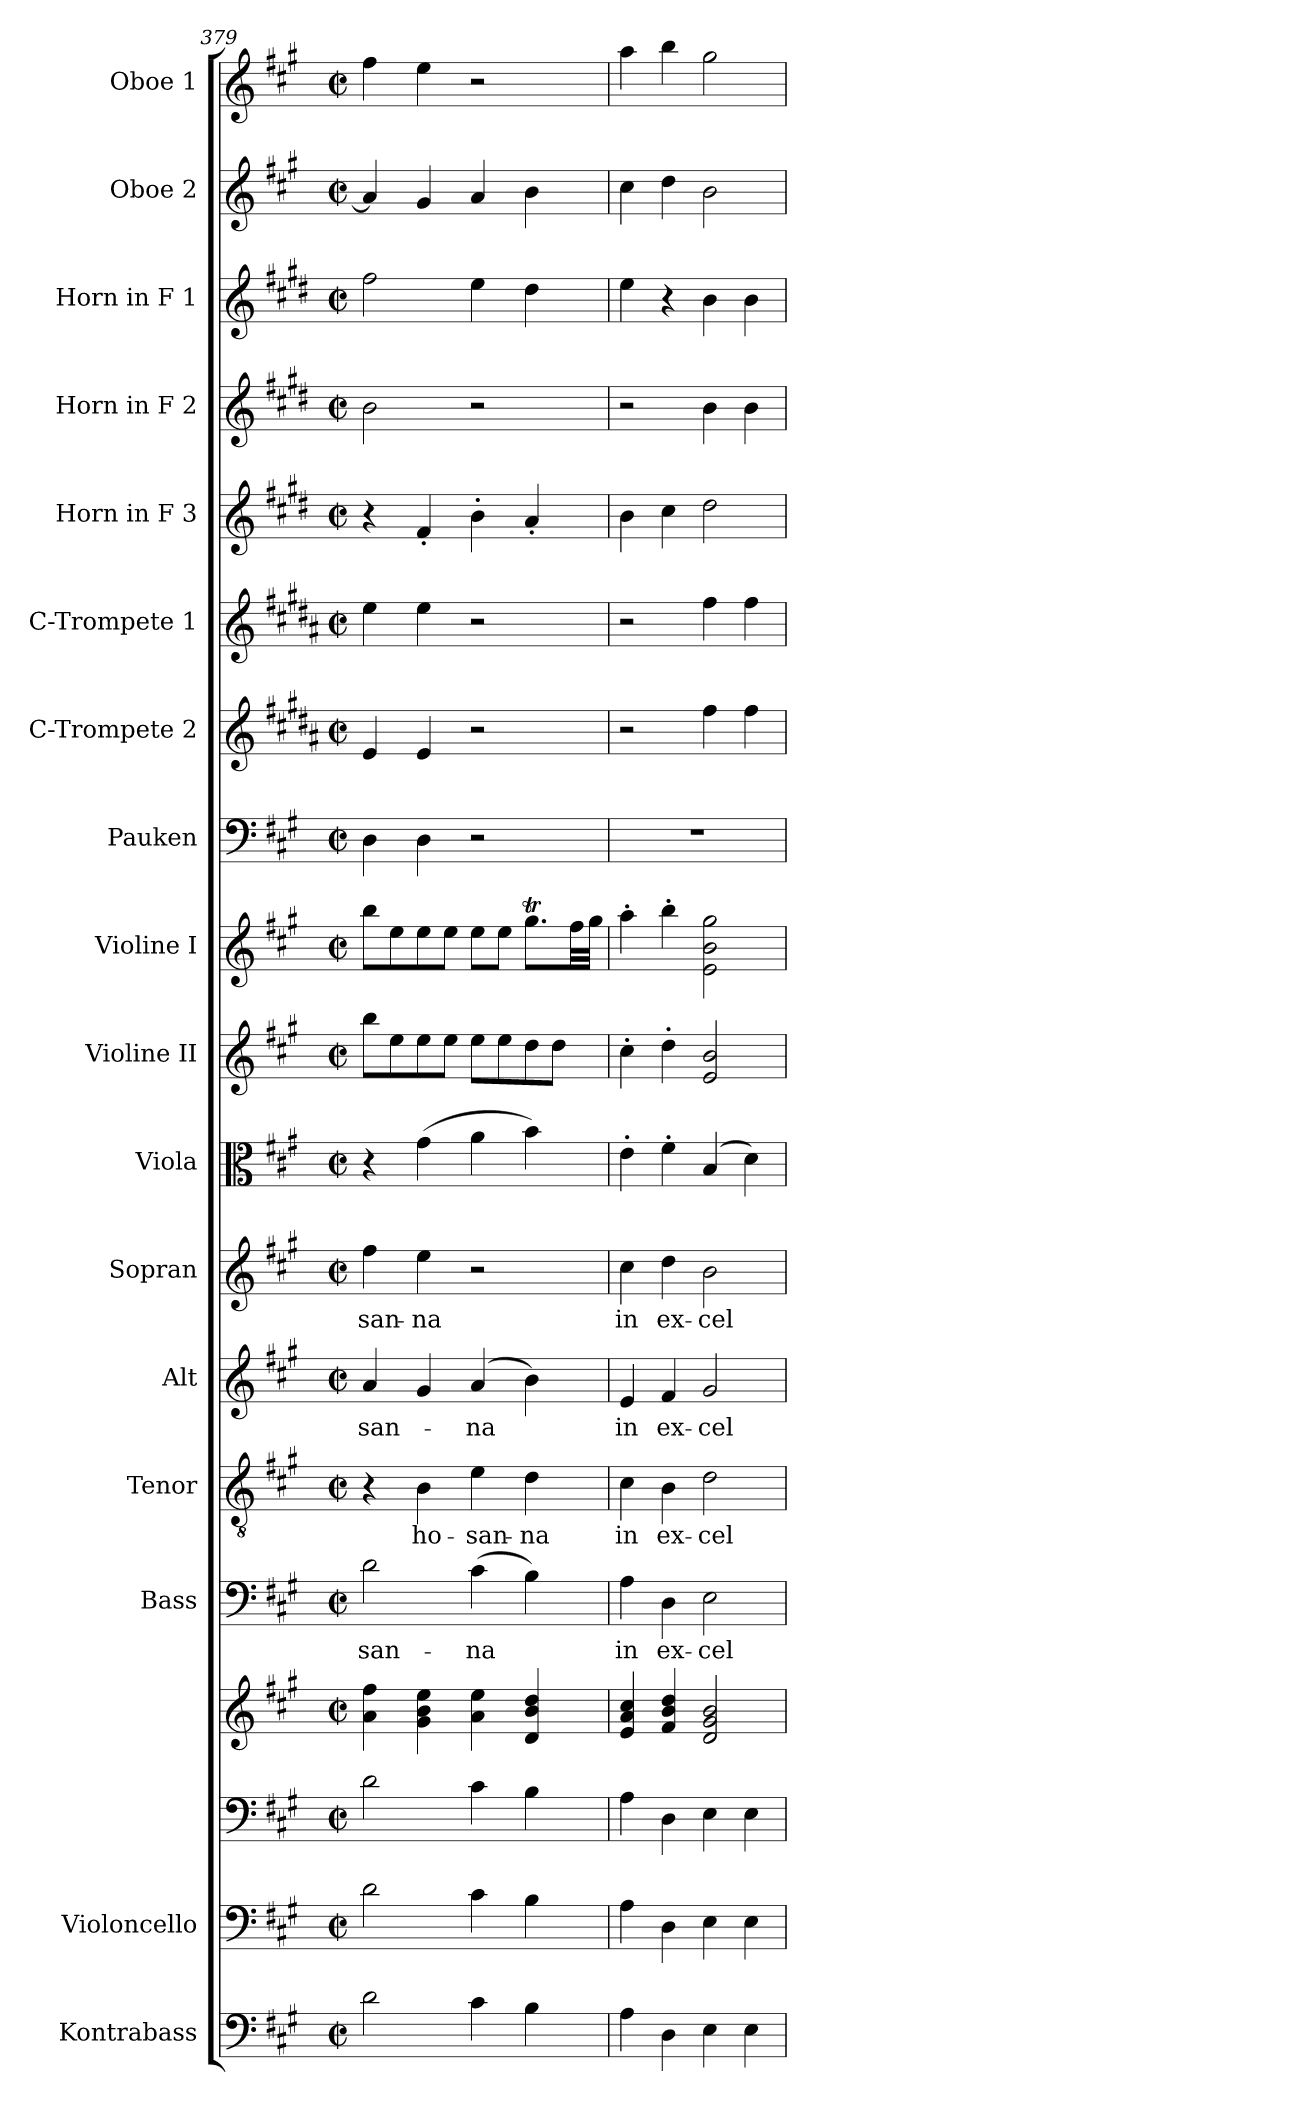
**kern	**kern	**kern	**kern	**kern	**text	**kern	**text	**kern	**text	**kern	**text	**kern	**kern	**kern	**kern	**kern	**kern	**kern	**kern	**kern	**kern	**kern
*part18	*part17	*part16	*part16	*part15	*part15	*part14	*part14	*part13	*part13	*part12	*part12	*part11	*part10	*part9	*part8	*part7	*part6	*part5	*part4	*part3	*part2	*part1
*staff19	*staff18	*staff17	*staff16	*staff15	*staff15	*staff14	*staff14	*staff13	*staff13	*staff12	*staff12	*staff11	*staff10	*staff9	*staff8	*staff7	*staff6	*staff5	*staff4	*staff3	*staff2	*staff1
*I"Kontrabass	*I"Violoncello	*	*	*I"Bass	*	*I"Tenor	*	*I"Alt	*	*I"Sopran	*	*I"Viola	*I"Violine II	*I"Violine I	*I"Pauken	*I"C-Trompete 2	*I"C-Trompete 1	*I"Horn in F 3	*I"Horn in F 2	*I"Horn in F 1	*I"Oboe 2	*I"Oboe 1
*I'Kb.	*I'Vc.	*	*	*I'B.	*	*I'T.	*	*I'A.	*	*I'S.	*	*I'Vla.	*I'Vl. II	*I'Vl. I	*I'Pk.	*I'C Trp. 2	*I'C Trp. 1	*	*	*	*I'Ob. 2	*I'Ob. 1
*clefF4	*clefF4	*clefF4	*clefG2	*clefF4	*	*clefGv2	*	*clefG2	*	*clefG2	*	*clefC3	*clefG2	*clefG2	*clefF4	*clefG2	*clefG2	*clefG2	*clefG2	*clefG2	*clefG2	*clefG2
*ITrd7c12	*	*	*	*	*	*	*	*	*	*	*	*	*	*	*	*ITrd1c2	*ITrd1c2	*ITrd4c7	*ITrd4c7	*ITrd4c7	*	*
*k[f#c#g#]	*k[f#c#g#]	*k[f#c#g#]	*k[f#c#g#]	*k[f#c#g#]	*	*k[f#c#g#]	*	*k[f#c#g#]	*	*k[f#c#g#]	*	*k[f#c#g#]	*k[f#c#g#]	*k[f#c#g#]	*k[f#c#g#]	*k[f#c#g#]	*k[f#c#g#]	*k[f#c#g#]	*k[f#c#g#]	*k[f#c#g#]	*k[f#c#g#]	*k[f#c#g#]
*A:	*A:	*A:	*A:	*A:	*	*A:	*	*A:	*	*A:	*	*A:	*A:	*A:	*A:	*A:	*A:	*A:	*A:	*A:	*A:	*A:
*M2/2	*M2/2	*M2/2	*M2/2	*M2/2	*	*M2/2	*	*M2/2	*	*M2/2	*	*M2/2	*M2/2	*M2/2	*M2/2	*M2/2	*M2/2	*M2/2	*M2/2	*M2/2	*M2/2	*M2/2
*met(c|)	*met(c|)	*met(c|)	*met(c|)	*met(c|)	*	*met(c|)	*	*met(c|)	*	*met(c|)	*	*met(c|)	*met(c|)	*met(c|)	*met(c|)	*met(c|)	*met(c|)	*met(c|)	*met(c|)	*met(c|)	*met(c|)	*met(c|)
=379	=379	=379	=379	=379	=379	=379	=379	=379	=379	=379	=379	=379	=379	=379	=379	=379	=379	=379	=379	=379	=379	=379
!	!	!	!	!	!LO:LY:b	!	!	!	!LO:LY:b	!	!LO:LY:b	!	!	!	!	!	!	!	!	!	!	!
2D\	2d\	2d\	4a\ 4ff#\	2d\	-san-	4r	.	4a/	-san-	4ff#\	-san-	4r	8bb\L	8bb\L	4D\	4d/	4dd\	4r	2e\	2b\	4a/]	4ff#\
.	.	.	.	.	.	.	.	.	.	.	.	.	8ee\	8ee\	.	.	.	.	.	.	.	.
!	!	!	!	!	!	!	!LO:LY:b	!	!	!	!LO:LY:b	!	!	!	!	!	!	!	!	!	!	!
.	.	.	4g#\ 4b\ 4ee\	.	.	4B\	ho-	4g#/	.	4ee\	-na	(>4g#\	8ee\	8ee\	4D\	4d/	4dd\	4B'</	.	.	4g#/	4ee\
.	.	.	.	.	.	.	.	.	.	.	.	.	8ee\J	8ee\J	.	.	.	.	.	.	.	.
!	!	!	!	!	!LO:LY:b	!	!LO:LY:b	!	!LO:LY:b	!	!	!	!	!	!	!	!	!	!	!	!	!
4C#\	4c#\	4c#\	4a\ 4ee\	(>4c#\	-na	4e\	-san-	(4a/	-na	2r	.	4a\	8ee\L	8ee\L	2r	2r	2r	4e'>\	2r	4a\	4a/	2r
.	.	.	.	.	.	.	.	.	.	.	.	.	8ee\	8ee\J	.	.	.	.	.	.	.	.
!	!	!	!	!	!	!	!LO:LY:b	!	!	!	!	!	!	!	!	!	!	!	!	!	!	!
4BB\	4B\	4B\	4d/ 4b/ 4dd/	4B\)	.	4d\	-na	4b\)	.	.	.	4b\)	8dd\	8.gg#t\L	.	.	.	4d'</	.	4g#\	4b\	.
.	.	.	.	.	.	.	.	.	.	.	.	.	8dd\J	.	.	.	.	.	.	.	.	.
.	.	.	.	.	.	.	.	.	.	.	.	.	.	32ff#\LL	.	.	.	.	.	.	.	.
.	.	.	.	.	.	.	.	.	.	.	.	.	.	32gg#\JJJ	.	.	.	.	.	.	.	.
=380	=380	=380	=380	=380	=380	=380	=380	=380	=380	=380	=380	=380	=380	=380	=380	=380	=380	=380	=380	=380	=380	=380
!	!	!	!	!	!LO:LY:b	!	!LO:LY:b	!	!LO:LY:b	!	!LO:LY:b	!	!	!	!	!	!	!	!	!	!	!
4AA\	4A\	4A\	4e/ 4a/ 4cc#/	4A\	in	4c#\	in	4e/	in	4cc#\	in	4e'>\	4cc#'>\	4aa'>\	1r	2r	2r	4e\	2r	4a\	4cc#\	4aa\
!	!	!	!	!	!LO:LY:b	!	!LO:LY:b	!	!LO:LY:b	!	!LO:LY:b	!	!	!	!	!	!	!	!	!	!	!
4DD\	4D\	4D\	4f#/ 4b/ 4dd/	4D\	ex-	4B\	ex-	4f#/	ex-	4dd\	ex-	4f#'>\	4dd'>\	4bb'>\	.	.	.	4f#\	.	4r	4dd\	4bb\
!	!	!	!	!	!LO:LY:b	!	!LO:LY:b	!	!LO:LY:b	!	!LO:LY:b	!	!	!	!	!	!	!	!	!	!	!
4EE\	4E\	4E\	2d/ 2g#/ 2b/	2E\	-cel-	2d\	-cel-	2g#/	-cel-	2b\	-cel-	(4B/	2e/ 2b/	2e\ 2b\ 2gg#\	.	4ee\	4ee\	2g#\	4e\	4e\	2b\	2gg#\
4EE\	4E\	4E\	.	.	.	.	.	.	.	.	.	4d\)	.	.	.	4ee\	4ee\	.	4e\	4e\	.	.
=	=	=	=	=	=	=	=	=	=	=	=	=	=	=	=	=	=	=	=	=	=	=
*-	*-	*-	*-	*-	*-	*-	*-	*-	*-	*-	*-	*-	*-	*-	*-	*-	*-	*-	*-	*-	*-	*-
